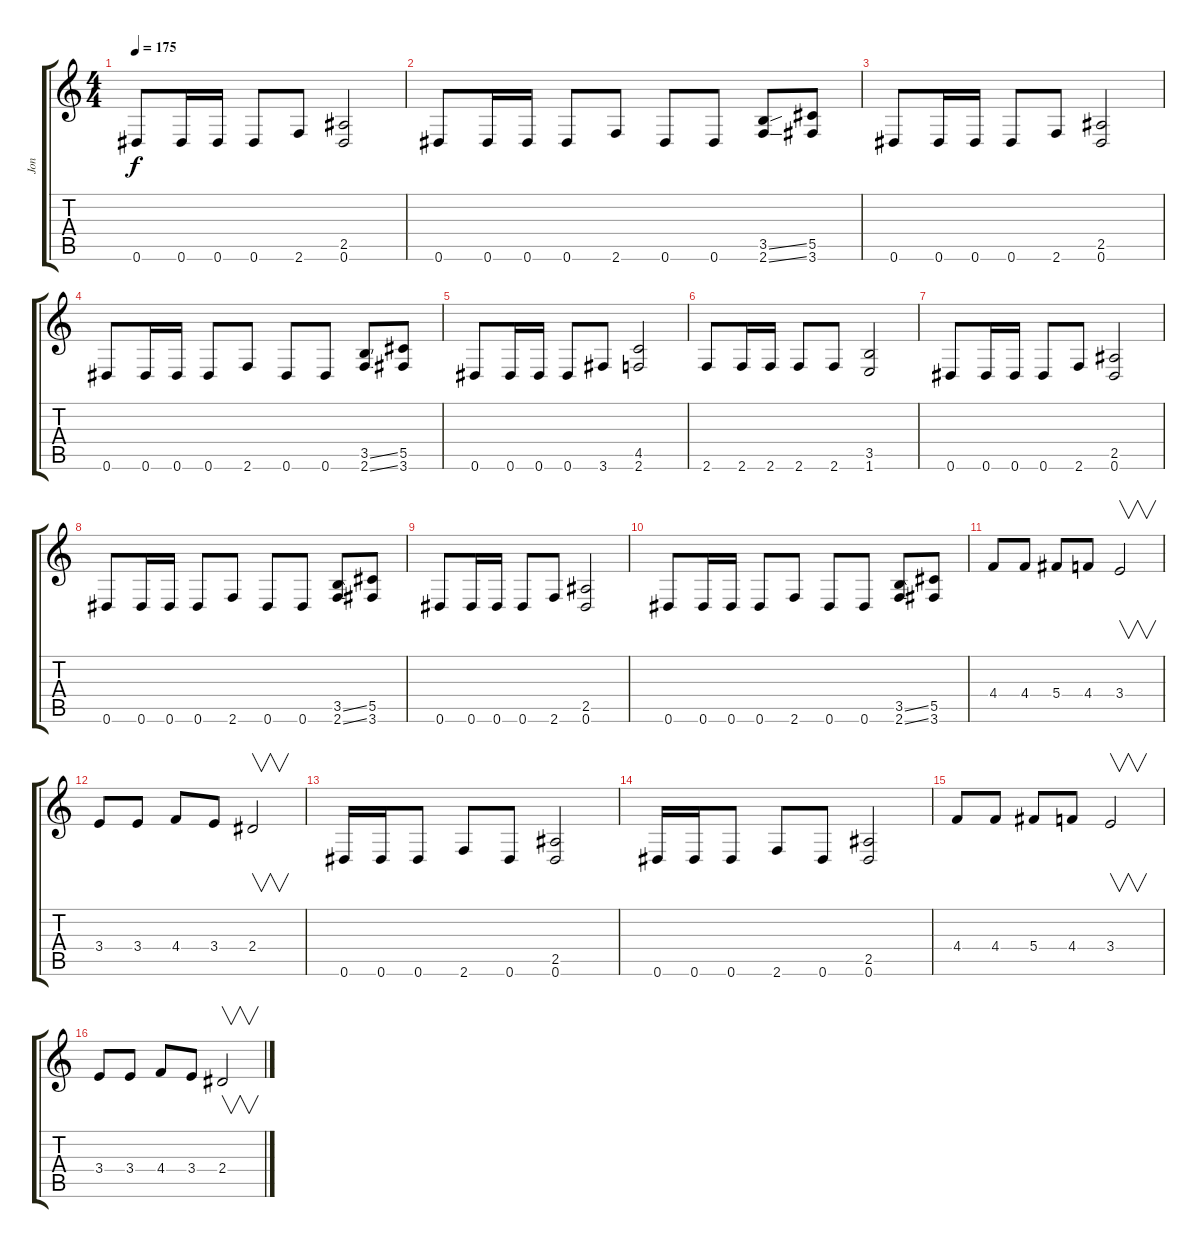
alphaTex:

\track ("Jon" "Jon") {instrument distortionguitar}
\staff {score tabs}
\tuning (Eb4 Bb3 Gb3 Db3 Ab2 Eb2) {hide}
\ts (4 4)
\tempo 175
\clef g2
\ks c
0.6.8{dy f} 0.6.16 0.6.16 0.6.8 2.6.8 (2.5 0.6).2 |
0.6.8 0.6.16 0.6.16 0.6.8 2.6.8 0.6.8 0.6.8 (3.5{ss} 2.6{ss}).8 (5.5 3.6).8 |
0.6.8 0.6.16 0.6.16 0.6.8 2.6.8 (2.5 0.6).2 |
0.6.8 0.6.16 0.6.16 0.6.8 2.6.8 0.6.8 0.6.8 (3.5{ss} 2.6{ss}).8 (5.5 3.6).8 |
0.6.8 0.6.16 0.6.16 0.6.8 3.6.8 (4.5 2.6).2 |
2.6.8 2.6.16 2.6.16 2.6.8 2.6.8 (3.5 1.6).2 |
0.6.8 0.6.16 0.6.16 0.6.8 2.6.8 (2.5 0.6).2 |
0.6.8 0.6.16 0.6.16 0.6.8 2.6.8 0.6.8 0.6.8 (3.5{ss} 2.6{ss}).8 (5.5 3.6).8 |
0.6.8 0.6.16 0.6.16 0.6.8 2.6.8 (2.5 0.6).2 |
0.6.8 0.6.16 0.6.16 0.6.8 2.6.8 0.6.8 0.6.8 (3.5{ss} 2.6{ss}).8 (5.5 3.6).8 |
4.4.8 4.4.8 5.4.8 4.4.8 3.4.2{v} |
3.4.8 3.4.8 4.4.8 3.4.8 2.4.2{v} |
0.6.16 0.6.16 0.6.8 2.6.8 0.6.8 (2.5 0.6).2 |
0.6.16 0.6.16 0.6.8 2.6.8 0.6.8 (2.5 0.6).2 |
4.4.8 4.4.8 5.4.8 4.4.8 3.4.2{v} |
3.4.8 3.4.8 4.4.8 3.4.8 2.4.2{v}
